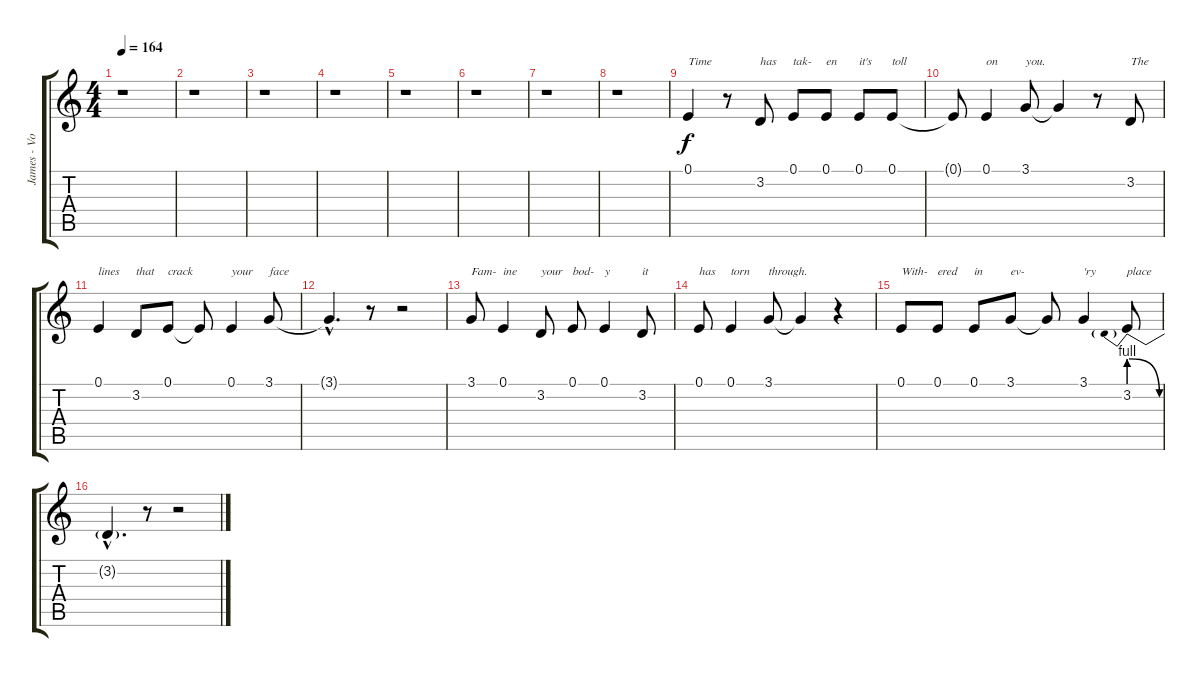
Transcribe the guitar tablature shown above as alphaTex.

\track ("James - Voice" "James - Vo") {instrument lead2sawtooth}
\staff {score tabs}
\tuning (E4 B3 G3 D3 A2 E2) {hide}
\ts (4 4)
\tempo 164
\clef g2
\ks c
r.1{dy mp} |
r.1 |
r.1 |
r.1 |
r.1 |
r.1 |
r.1 |
r.1 |
0.1.4{txt "Time" dy f} r.8 3.2.8{txt "has"} 0.1.8{txt "tak-"} 0.1.8{txt "en"} 0.1.8{txt "it's"} 0.1.8{txt "toll"} |
0.1{t}.8 0.1.4{txt "on"} 3.1.8{txt "you."} 3.1{t}.4 r.8 3.2.8{txt "The"} |
0.1.4{txt "lines"} 3.2.8{txt "that"} 0.1.8{txt "crack"} 0.1{t}.8 0.1.4{txt "your"} 3.1.8{txt "face"} |
3.1{hac t}.4{d} r.8 r.2 |
3.1.8{txt "Fam-"} 0.1.4{txt "ine"} 3.2.8{txt "your"} 0.1.8{txt "bod-"} 0.1.4{txt "y"} 3.2.8{txt "it"} |
0.1.8{txt "has"} 0.1.4{txt "torn"} 3.1.8{txt "through."} 3.1{t}.4 r.4 |
0.1.8{txt "With-"} 0.1.8{txt "ered"} 0.1.8{txt "in"} 3.1.8{txt "ev-"} 3.1{t}.8 3.1.4{txt "'ry"} 3.2{be (prebendrelease 0 4 60 0)}.8{txt "place"} |
3.2{hac t}.4{d} r.8 r.2
